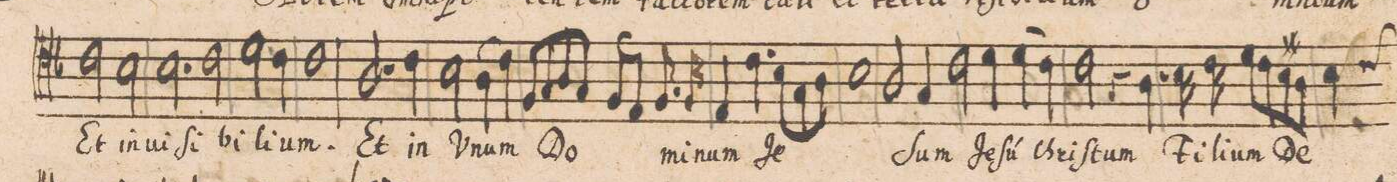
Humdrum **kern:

**kern	**text
*I"ALTVS.	*
*clefC4	*
*k[b-]	*
*met(C|)	*
*M2/2	*
2c\	Et
2B-\	in-
=14-	=14-
2.B-\	-ui-
2c\	-ſi-
=15-	=15-
2d\	-bi-
4c\	-li-
=16-	=16-
1c\	-um.
=17-	=17-
2.A/	Et
4c\	in
=18-	=18-
2B-\	V-
(4A\	-num
4c\)	.
=19-	=19-
8F/L	Do-
8G/	.
8A/	.
8G/J	.
8F/L	.
8E/J	.
8.F/	.
16F/	-mi-
=20-	=20-
4E/	-num
4.c\	Je-
8B-\L	.
8G\	.
8A\J	.
=21-	=21-
1B-\	.
=22-	=22-
2A/	.
4G/	-ſum
2c\	Je-
=23-	=23-
4d\	-ſu(m)
(4d\	Chri-
4c\)	.
=24-	=24-
2c\	-ſtum
4r	.
4.A\	Fi-
=25-	=25-
16B-\	-li-
16c\	-um
8d\L	.
8c\	.
8Bn\	De-
8A\J	.
*custos:c	*
4Bny\	.
=26-	=26-
*-	*-
